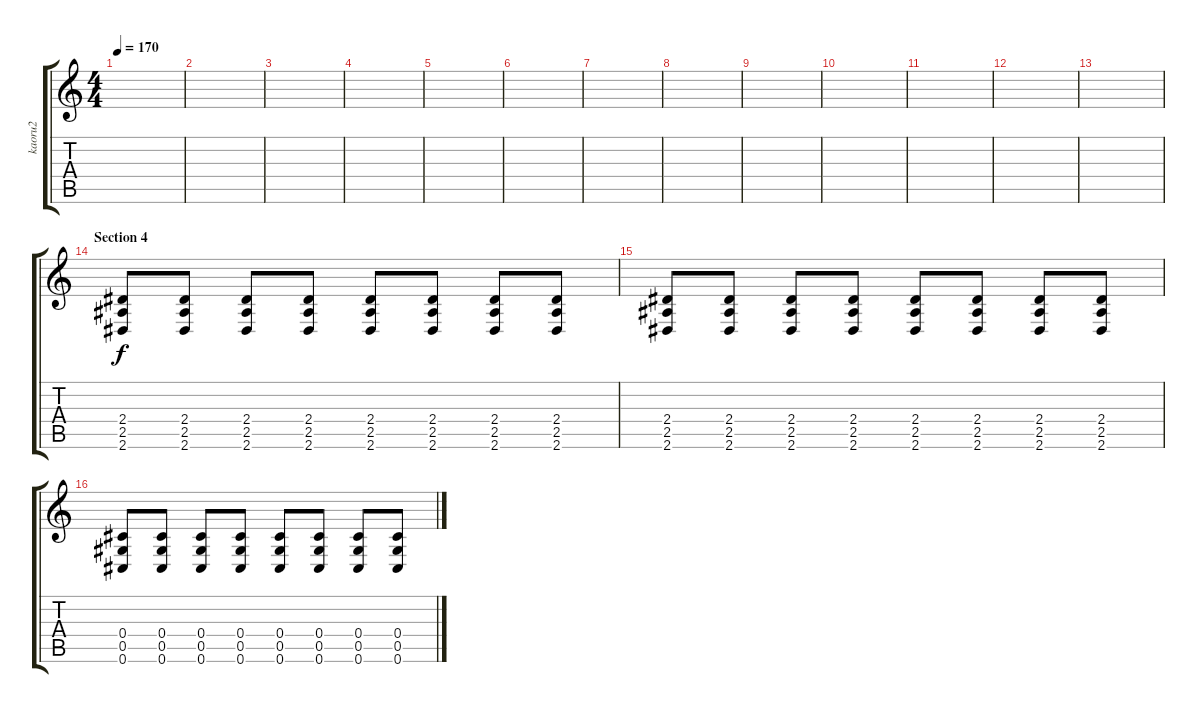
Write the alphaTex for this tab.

\track ("kaoru2" "kaoru2") {instrument distortionguitar}
\staff {score tabs}
\tuning (Eb4 Bb3 Gb3 Db3 Ab2 Db2) {hide}
\ts (4 4)
\tempo 170
\clef g2
\ks c
|
|
|
|
|
|
|
|
|
|
|
|
|
\section ("" "Section 4")
(2.4 2.5 2.6).8 (2.4 2.5 2.6).8 (2.4 2.5 2.6).8 (2.4 2.5 2.6).8 (2.4 2.5 2.6).8 (2.4 2.5 2.6).8 (2.4 2.5 2.6).8 (2.4 2.5 2.6).8 |
(2.4 2.5 2.6).8 (2.4 2.5 2.6).8 (2.4 2.5 2.6).8 (2.4 2.5 2.6).8 (2.4 2.5 2.6).8 (2.4 2.5 2.6).8 (2.4 2.5 2.6).8 (2.4 2.5 2.6).8 |
(0.4 0.5 0.6).8 (0.4 0.5 0.6).8 (0.4 0.5 0.6).8 (0.4 0.5 0.6).8 (0.4 0.5 0.6).8 (0.4 0.5 0.6).8 (0.4 0.5 0.6).8 (0.4 0.5 0.6).8
